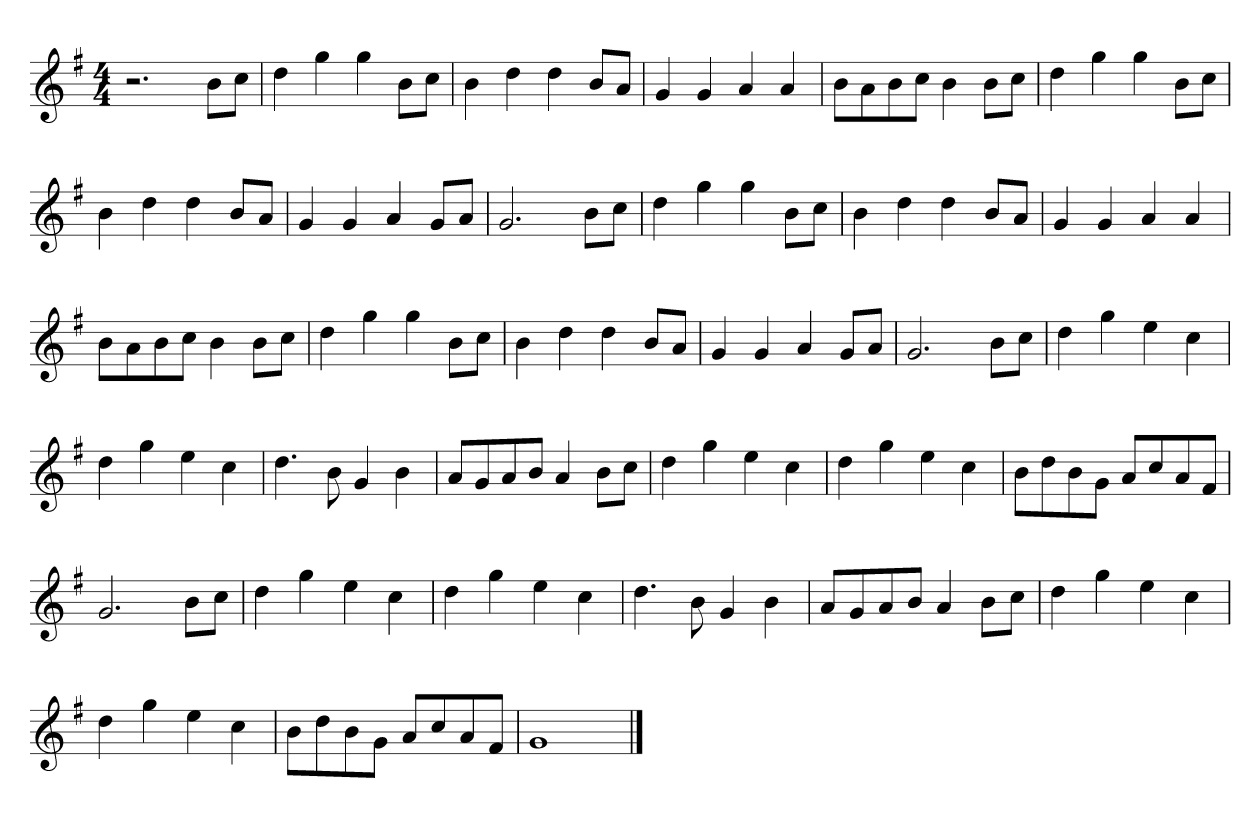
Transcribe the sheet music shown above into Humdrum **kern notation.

**kern
*part1
*staff1
*clefG2
*k[f#]
*M4/4
=
2.r
8b\L
8cc\J
=
4dd\
4gg\
4gg\
8b\L
8cc\J
=
4b\
4dd\
4dd\
8b/L
8a/J
=
4g/
4g/
4a/
4a/
=
8b\L
8a\
8b\
8cc\J
4b\
8b\L
8cc\J
=
4dd\
4gg\
4gg\
8b\L
8cc\J
=
4b\
4dd\
4dd\
8b/L
8a/J
=
4g/
4g/
4a/
8g/L
8a/J
=
2.g/
8b\L
8cc\J
=
4dd\
4gg\
4gg\
8b\L
8cc\J
=
4b\
4dd\
4dd\
8b/L
8a/J
=
4g/
4g/
4a/
4a/
=
8b\L
8a\
8b\
8cc\J
4b\
8b\L
8cc\J
=
4dd\
4gg\
4gg\
8b\L
8cc\J
=
4b\
4dd\
4dd\
8b/L
8a/J
=
4g/
4g/
4a/
8g/L
8a/J
=
2.g/
8b\L
8cc\J
=
4dd\
4gg\
4ee\
4cc\
=
4dd\
4gg\
4ee\
4cc\
=
4.dd\
8b\
4g/
4b\
=
8a/L
8g/
8a/
8b/J
4a/
8b\L
8cc\J
=
4dd\
4gg\
4ee\
4cc\
=
4dd\
4gg\
4ee\
4cc\
=
8b\L
8dd\
8b\
8g\J
8a/L
8cc/
8a/
8f#/J
=
2.g/
8b\L
8cc\J
=
4dd\
4gg\
4ee\
4cc\
=
4dd\
4gg\
4ee\
4cc\
=
4.dd\
8b\
4g/
4b\
=
8a/L
8g/
8a/
8b/J
4a/
8b\L
8cc\J
=
4dd\
4gg\
4ee\
4cc\
=
4dd\
4gg\
4ee\
4cc\
=
8b\L
8dd\
8b\
8g\J
8a/L
8cc/
8a/
8f#/J
=
1g
==
*-
